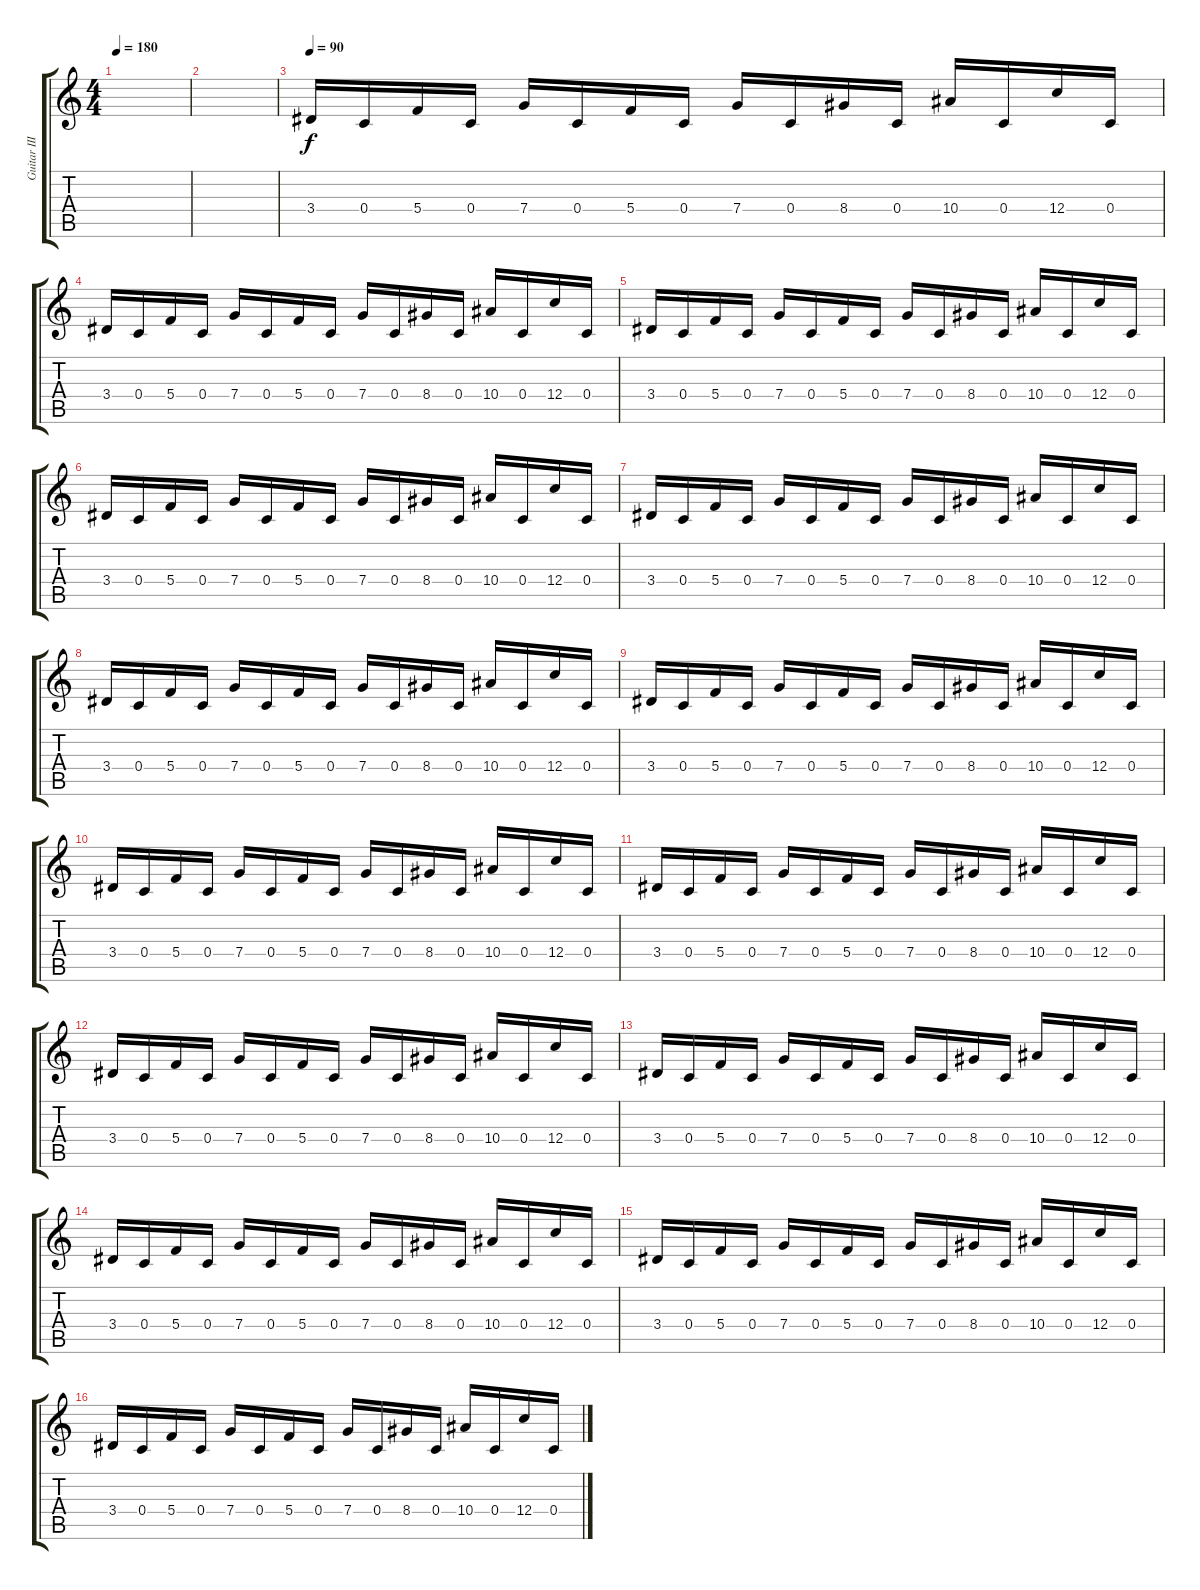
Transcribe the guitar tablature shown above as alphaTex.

\track ("Guitar III" "Guitar III") {instrument distortionguitar}
\staff {score tabs}
\tuning (D4 A3 F3 C3 G2 C2) {hide}
\ts (4 4)
\tempo 180
\clef g2
\ks c
|
|
\tempo 90
3.4.16 0.4.16 5.4.16 0.4.16 7.4.16 0.4.16 5.4.16 0.4.16 7.4.16 0.4.16 8.4.16 0.4.16 10.4.16 0.4.16 12.4.16 0.4.16 |
3.4.16 0.4.16 5.4.16 0.4.16 7.4.16 0.4.16 5.4.16 0.4.16 7.4.16 0.4.16 8.4.16 0.4.16 10.4.16 0.4.16 12.4.16 0.4.16 |
3.4.16 0.4.16 5.4.16 0.4.16 7.4.16 0.4.16 5.4.16 0.4.16 7.4.16 0.4.16 8.4.16 0.4.16 10.4.16 0.4.16 12.4.16 0.4.16 |
3.4.16 0.4.16 5.4.16 0.4.16 7.4.16 0.4.16 5.4.16 0.4.16 7.4.16 0.4.16 8.4.16 0.4.16 10.4.16 0.4.16 12.4.16 0.4.16 |
3.4.16 0.4.16 5.4.16 0.4.16 7.4.16 0.4.16 5.4.16 0.4.16 7.4.16 0.4.16 8.4.16 0.4.16 10.4.16 0.4.16 12.4.16 0.4.16 |
3.4.16 0.4.16 5.4.16 0.4.16 7.4.16 0.4.16 5.4.16 0.4.16 7.4.16 0.4.16 8.4.16 0.4.16 10.4.16 0.4.16 12.4.16 0.4.16 |
3.4.16 0.4.16 5.4.16 0.4.16 7.4.16 0.4.16 5.4.16 0.4.16 7.4.16 0.4.16 8.4.16 0.4.16 10.4.16 0.4.16 12.4.16 0.4.16 |
3.4.16 0.4.16 5.4.16 0.4.16 7.4.16 0.4.16 5.4.16 0.4.16 7.4.16 0.4.16 8.4.16 0.4.16 10.4.16 0.4.16 12.4.16 0.4.16 |
3.4.16 0.4.16 5.4.16 0.4.16 7.4.16 0.4.16 5.4.16 0.4.16 7.4.16 0.4.16 8.4.16 0.4.16 10.4.16 0.4.16 12.4.16 0.4.16 |
3.4.16 0.4.16 5.4.16 0.4.16 7.4.16 0.4.16 5.4.16 0.4.16 7.4.16 0.4.16 8.4.16 0.4.16 10.4.16 0.4.16 12.4.16 0.4.16 |
3.4.16 0.4.16 5.4.16 0.4.16 7.4.16 0.4.16 5.4.16 0.4.16 7.4.16 0.4.16 8.4.16 0.4.16 10.4.16 0.4.16 12.4.16 0.4.16 |
3.4.16 0.4.16 5.4.16 0.4.16 7.4.16 0.4.16 5.4.16 0.4.16 7.4.16 0.4.16 8.4.16 0.4.16 10.4.16 0.4.16 12.4.16 0.4.16 |
3.4.16 0.4.16 5.4.16 0.4.16 7.4.16 0.4.16 5.4.16 0.4.16 7.4.16 0.4.16 8.4.16 0.4.16 10.4.16 0.4.16 12.4.16 0.4.16 |
3.4.16 0.4.16 5.4.16 0.4.16 7.4.16 0.4.16 5.4.16 0.4.16 7.4.16 0.4.16 8.4.16 0.4.16 10.4.16 0.4.16 12.4.16 0.4.16
